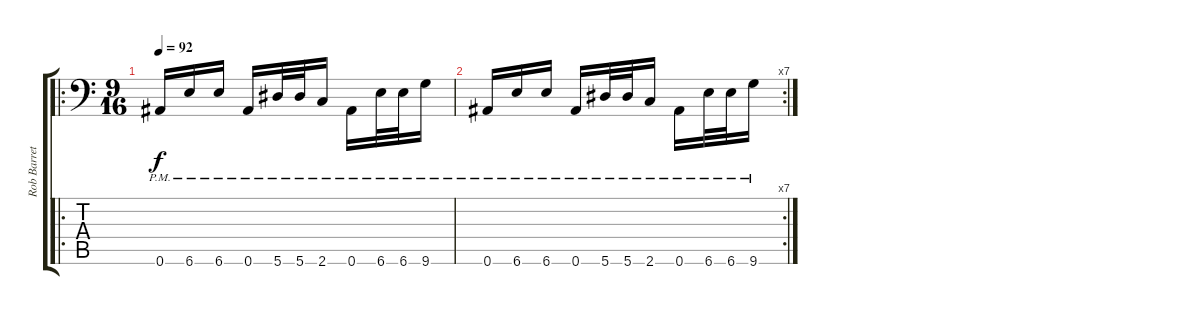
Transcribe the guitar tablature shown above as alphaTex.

\track ("Rob Barrett (Rhythm)" "Rob Barret") {instrument distortionguitar}
\staff {score tabs}
\tuning (Bb3 F3 Db3 Ab2 Eb2 Bb1) {hide}
\ro
\ts (9 16)
\tempo 92
\clef f4
\ks c
0.6{pm}.16{dy f} 6.6{pm}.16 6.6{pm}.16 0.6{pm}.16 5.6{pm}.32 5.6{pm}.32 2.6{pm}.16 0.6{pm}.16 6.6{pm}.32 6.6{pm}.32 9.6{pm}.16 |
\rc 7
0.6{pm}.16 6.6{pm}.16 6.6{pm}.16 0.6{pm}.16 5.6{pm}.32 5.6{pm}.32 2.6{pm}.16 0.6{pm}.16 6.6{pm}.32 6.6{pm}.32 9.6{pm}.16
